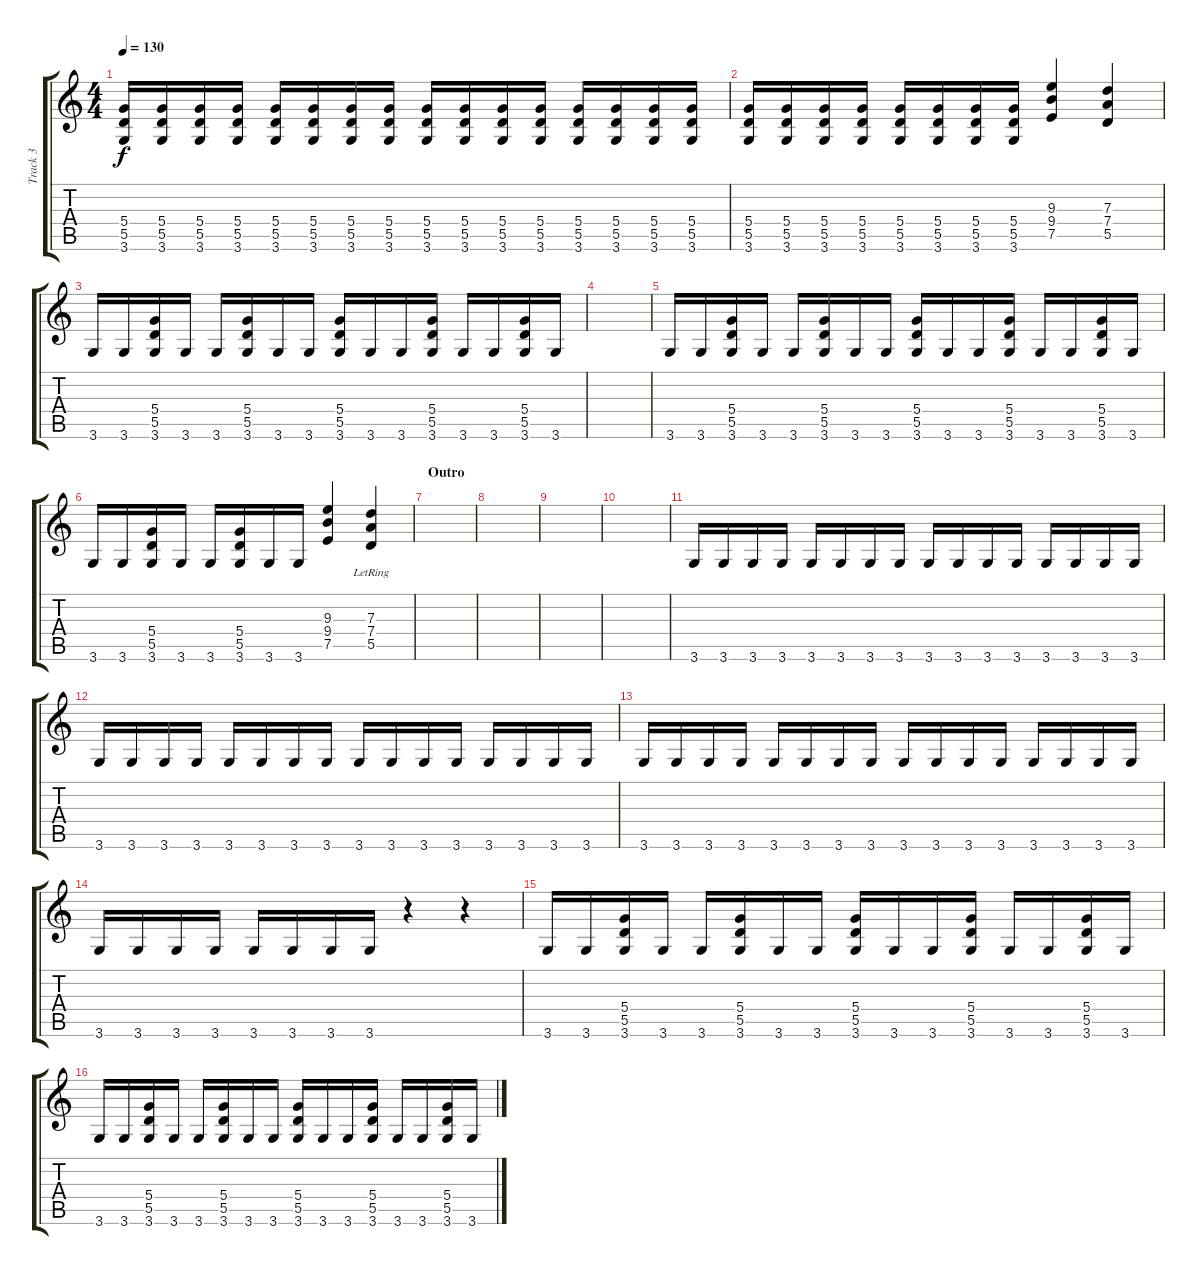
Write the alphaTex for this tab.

\track ("Track 3" "Track 3") {instrument overdrivenguitar}
\staff {score tabs}
\tuning (E4 B3 G3 D3 A2 E2) {hide}
\ts (4 4)
\tempo 130
\clef g2
\ks c
(5.4 5.5 3.6).16{dy f} (5.4 5.5 3.6).16 (5.4 5.5 3.6).16 (5.4 5.5 3.6).16 (5.4 5.5 3.6).16 (5.4 5.5 3.6).16 (5.4 5.5 3.6).16 (5.4 5.5 3.6).16 (5.4 5.5 3.6).16 (5.4 5.5 3.6).16 (5.4 5.5 3.6).16 (5.4 5.5 3.6).16 (5.4 5.5 3.6).16 (5.4 5.5 3.6).16 (5.4 5.5 3.6).16 (5.4 5.5 3.6).16 |
(5.4 5.5 3.6).16 (5.4 5.5 3.6).16 (5.4 5.5 3.6).16 (5.4 5.5 3.6).16 (5.4 5.5 3.6).16 (5.4 5.5 3.6).16 (5.4 5.5 3.6).16 (5.4 5.5 3.6).16 (9.3 9.4 7.5).4 (7.3 7.4 5.5).4 |
3.6.16 3.6.16 (5.4 5.5 3.6).16 3.6.16 3.6.16 (5.4 5.5 3.6).16 3.6.16 3.6.16 (5.4 5.5 3.6).16 3.6.16 3.6.16 (5.4 5.5 3.6).16 3.6.16 3.6.16 (5.4 5.5 3.6).16 3.6.16 |
|
3.6.16 3.6.16 (5.4 5.5 3.6).16 3.6.16 3.6.16 (5.4 5.5 3.6).16 3.6.16 3.6.16 (5.4 5.5 3.6).16 3.6.16 3.6.16 (5.4 5.5 3.6).16 3.6.16 3.6.16 (5.4 5.5 3.6).16 3.6.16 |
3.6.16 3.6.16 (5.4 5.5 3.6).16 3.6.16 3.6.16 (5.4 5.5 3.6).16 3.6.16 3.6.16 (9.3 9.4 7.5).4 (7.3{lr} 7.4{lr} 5.5{lr}).4 |
\section ("" "Outro")
|
|
|
|
3.6.16 3.6.16 3.6.16 3.6.16 3.6.16 3.6.16 3.6.16 3.6.16 3.6.16 3.6.16 3.6.16 3.6.16 3.6.16 3.6.16 3.6.16 3.6.16 |
3.6.16 3.6.16 3.6.16 3.6.16 3.6.16 3.6.16 3.6.16 3.6.16 3.6.16 3.6.16 3.6.16 3.6.16 3.6.16 3.6.16 3.6.16 3.6.16 |
3.6.16 3.6.16 3.6.16 3.6.16 3.6.16 3.6.16 3.6.16 3.6.16 3.6.16 3.6.16 3.6.16 3.6.16 3.6.16 3.6.16 3.6.16 3.6.16 |
3.6.16 3.6.16 3.6.16 3.6.16 3.6.16 3.6.16 3.6.16 3.6.16 r.4 r.4 |
3.6.16 3.6.16 (5.4 5.5 3.6).16 3.6.16 3.6.16 (5.4 5.5 3.6).16 3.6.16 3.6.16 (5.4 5.5 3.6).16 3.6.16 3.6.16 (5.4 5.5 3.6).16 3.6.16 3.6.16 (5.4 5.5 3.6).16 3.6.16 |
3.6.16 3.6.16 (5.4 5.5 3.6).16 3.6.16 3.6.16 (5.4 5.5 3.6).16 3.6.16 3.6.16 (5.4 5.5 3.6).16 3.6.16 3.6.16 (5.4 5.5 3.6).16 3.6.16 3.6.16 (5.4 5.5 3.6).16 3.6.16
